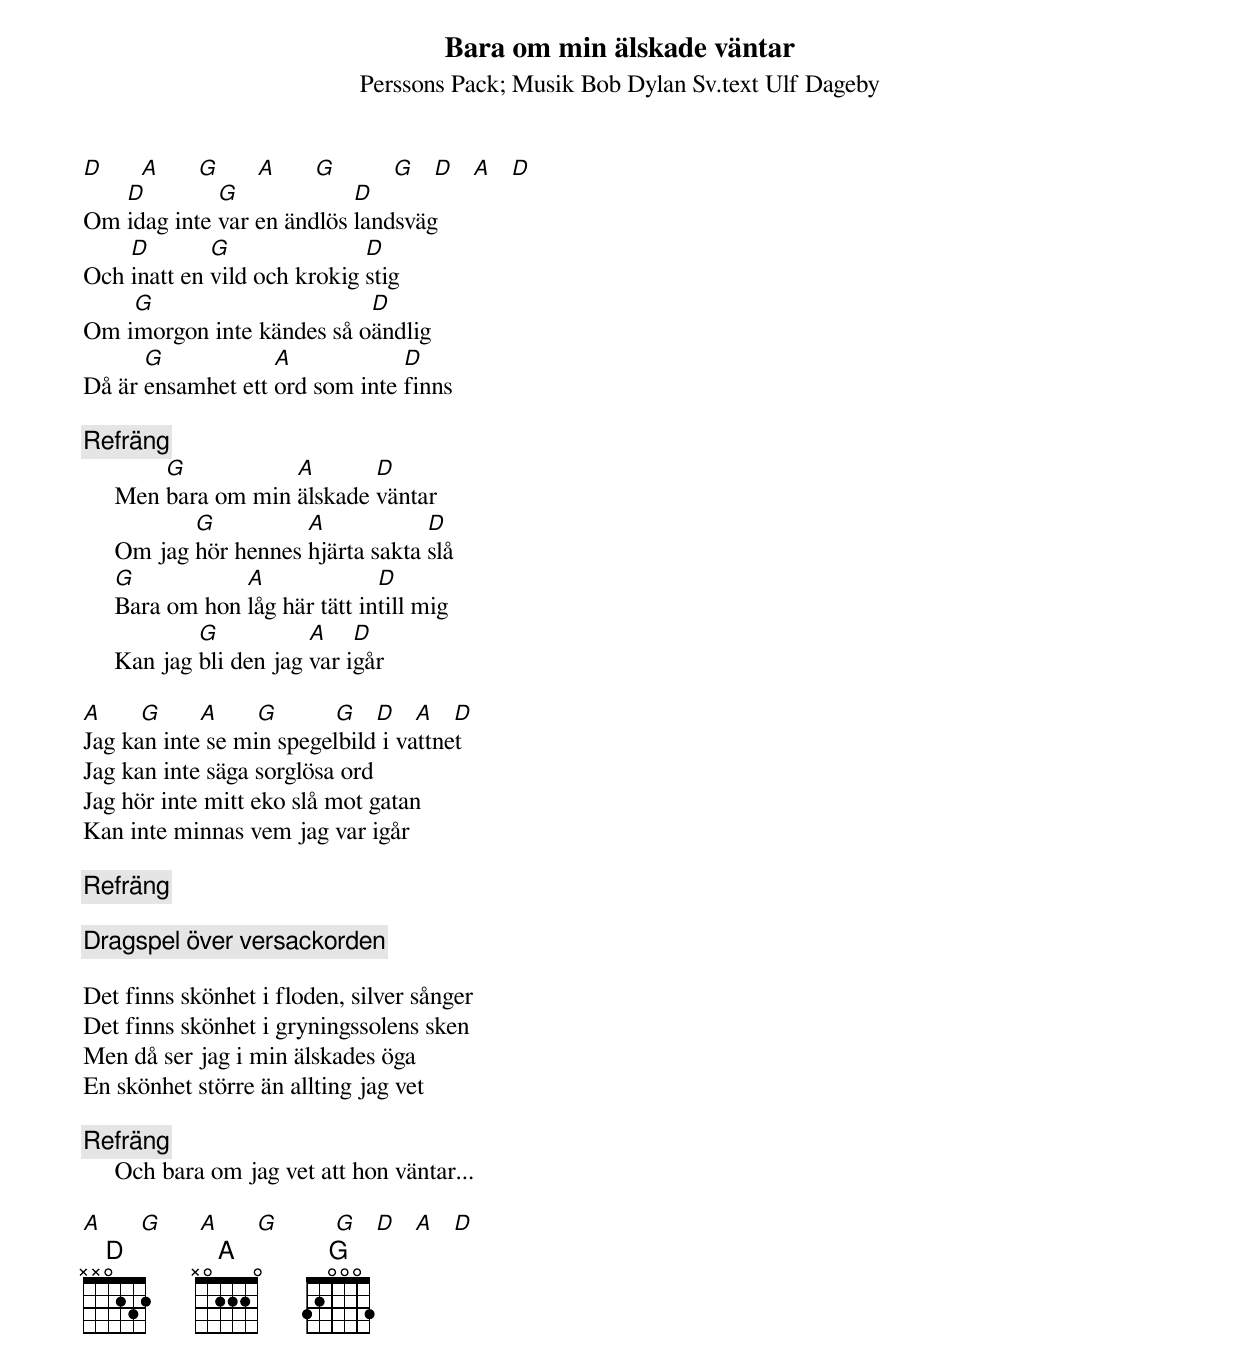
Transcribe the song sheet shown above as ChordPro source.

{t:Bara om min älskade väntar}
{st:Perssons Pack}
{st:Musik Bob Dylan Sv.text Ulf Dageby}
[D]      [A]      [G]      [A]      [G]         [G]   [D]   [A]   [D]
Om [D]idag inte [G]var en ändlös [D]landsväg
Och [D]inatt en [G]vild och krokig [D]stig
Om i[G]morgon inte kändes så o[D]ändlig
Då är [G]ensamhet ett [A]ord som inte [D]finns

{c:Refräng}
     Men [G]bara om min [A]älskade [D]väntar
     Om jag [G]hör hennes [A]hjärta sakta [D]slå
     [G]Bara om hon [A]låg här tätt in[D]till mig
     Kan jag [G]bli den jag [A]var i[D]går

[A]      [G]      [A]      [G]         [G]   [D]   [A]   [D]
Jag kan inte se min spegelbild i vattnet
Jag kan inte säga sorglösa ord
Jag hör inte mitt eko slå mot gatan
Kan inte minnas vem jag var igår

{c:Refräng}

{c:Dragspel över versackorden}

Det finns skönhet i floden, silver sånger
Det finns skönhet i gryningssolens sken
Men då ser jag i min älskades öga
En skönhet större än allting jag vet

{c:Refräng}
     Och bara om jag vet att hon väntar...

[A]      [G]      [A]      [G]         [G]   [D]   [A]   [D]
